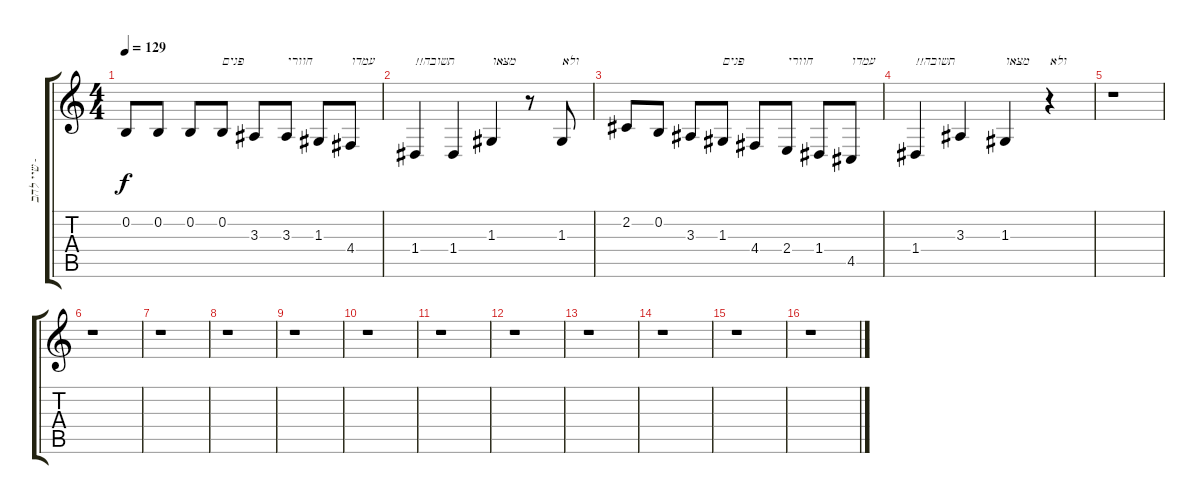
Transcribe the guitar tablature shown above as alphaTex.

\track ("שיי להב - קולות" "שיי להב - ") {instrument cello}
\staff {score tabs}
\tuning (E4 B3 G3 D3 A2 E2) {hide}
\ts (4 4)
\tempo 129
\clef g2
\ks c
0.2.8{dy f} 0.2.8 0.2.8 0.2.8{txt "פנים"} 3.3.8 3.3.8{txt "חוורי"} 1.3.8 4.4.8{txt "עמדו"} |
1.4.4{txt "!!תשובה"} 1.4.4 1.3.4{txt "מצאו"} r.8 1.3.8{txt "ולא"} |
2.2.8 0.2.8 3.3.8 1.3.8{txt "פנים"} 4.4.8 2.4.8{txt "חוורי"} 1.4.8 4.5.8{txt "עמדו"} |
1.4.4{txt "!!תשובה"} 3.3.4 1.3.4{txt "מצאו"} r.4{txt "ולא"} |
r.1 |
r.1 |
r.1 |
r.1 |
r.1 |
r.1 |
r.1 |
r.1 |
r.1 |
r.1 |
r.1 |
r.1
